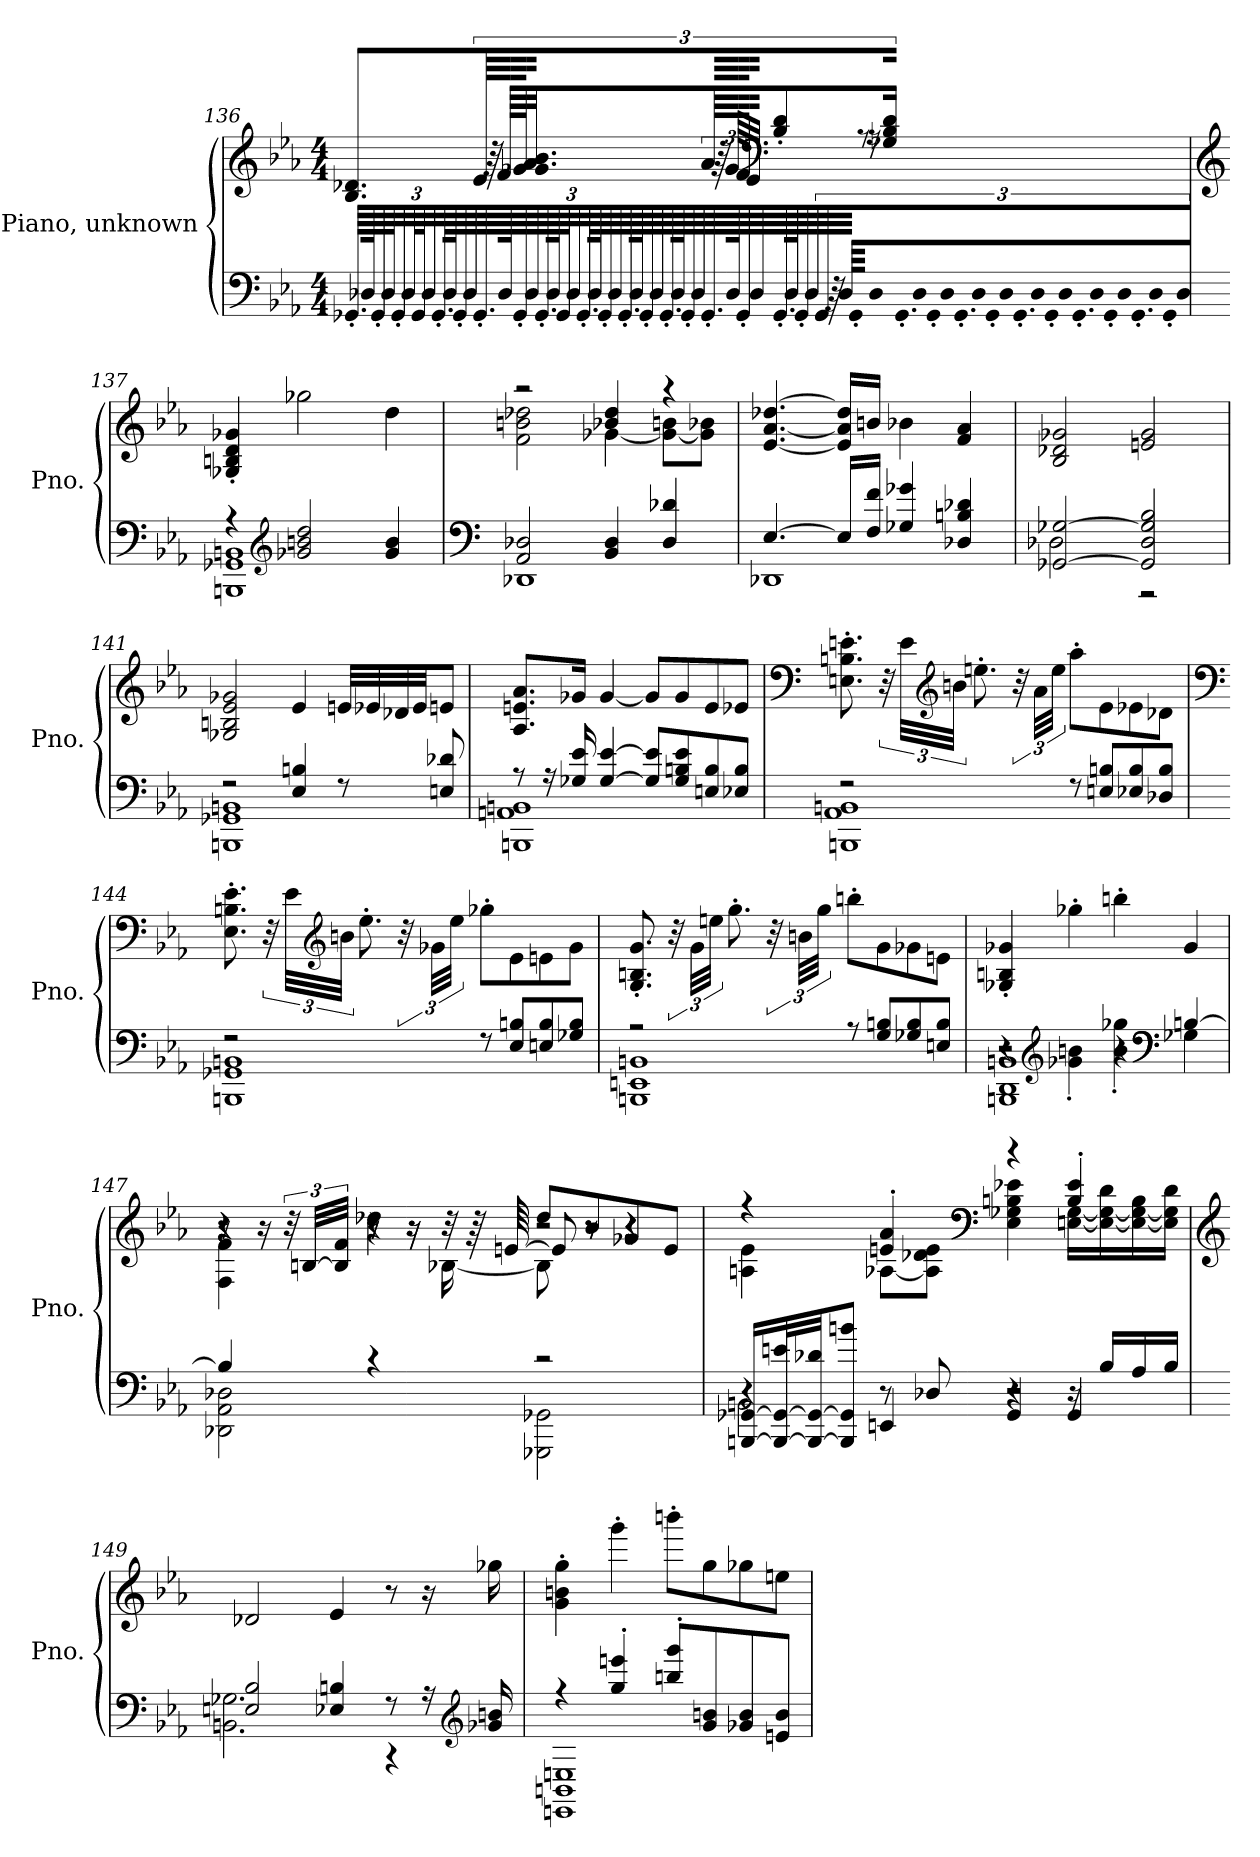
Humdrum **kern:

**kern	**kern
*part1	*part1
*staff2	*staff1
*I"Piano, unknown	*
*I'Pno.	*
!!LO:LB:g=z
*clefF4	*clefG2
*k[b-e-a-]	*k[b-e-a-]
*M4/4	*M4/4
=136	=136
64.GG-X'/LLLL	8.B-/ 8.d-X/L
128D-X/K	.
64GG-'/	.
64D-/J	.
*Xbrackettup	*
48GG-'/	.
96D-/L	.
96GG-/J	.
48D-/	.
64.GG-'/L	.
128D-/K	.
64GG-'/	.
64D-/	.
64.GG-'/	96e-/Jkkk
.	96r
.	96f/LLLL
128D-/K	.
*	*Xbrackettup
64GG-'/	96g-X/J
.	48a-/JJ
64D-/	.
64.GG-'/	8.g-/ 8.b-/
128D-/K	.
96GG-/J	.
48D-/	.
64.GG-'/L	.
128D-/K	.
64GG-'/	.
64D-/	.
64.GG-'/	.
128D-/K	.
64GG-'/	.
64D-/	.
*	*brackettup
64.GG-'/	96a-/Jkkk
.	96r
.	96g-/LLLL
128D-/K	.
*	*Xbrackettup
64GG-'/	96f/J
.	48e-/JJJ
64D-/	.
*	*clefF4
64.GG-'/	4B-\' 4d-\'
128D-/K	.
64GG-'/	.
64D-/	.
64.GG-'/	.
128D-/K	.
64GG-'/	.
64D-/	.
*brackettup	*
96GG-/JJJJ	.
96r	.
96D-/LLLL	.
64GG-'/	.
64D-/	.
64.GG-'/	.
128D-/K	.
64GG-'/	.
64D-/	.
64.GG-'/	8r
128D-/K	.
64GG-'/	.
64D-/	.
64.GG-'/	.
128D-/K	.
64GG-'/	.
64D-/	.
64.GG-'/	16r
128D-/K	.
64GG-'/	.
64D-/	.
64.GG-'/	16G-X\ 16B-\ 16d-\
128D-/K	.
64GG-'/	.
64D-/JJJJ	.
!!LO:LB:g=z
=137	=137
*	*clefG2
*^	*
4r	1BBBn 1GG-X 1BBn	4G-X/' 4Bn/' 4d/' 4g-X/'
*clefG2	*	*
2g-X/ 2bn/ 2dd/	.	2gg-X\
4g-/ 4b/	.	4dd\
=138	=138	=138
*clefF4	*	*
*	*	*^
2AA-/ 2D-X/	1DD-X	2r	2f\ 2bn\ 2dd-X\
4BB-/ 4D-/	.	4b-X/ 4dd-/	[4g-X\
4D-/ 4d-X/	.	4r	8g-\_ 8bn\L
.	.	.	8g-\] 8b-X\J
*	*	*v	*v
=139	=139	=139
[4.E-/	1DD-X	[4.e-/ [4.a-/ [4.dd-X/
16E-/LL]	.	16e-/] 16a-/] 16dd-/]LL
16F/ 16f/JJ	.	16bn/JJ
4G-X/ 4g-X/	.	4b-X\
4D-X/ 4Bn/ 4d-X/	.	4f/ 4a-/
=140	=140	=140
[2GG-X/ [2G-X/	2D-X\	2B-/ 2d-X/ 2g-X/
2GG-/] 2D-/ 2G-/] 2B-/	2r	2en/ 2g-/
!!LO:PB:g=z
=141	=141	=141
2r	1BBBn 1GG-X 1BBn	2G-X/ 2Bn/ 2e-/ 2g-X/
4E-/ 4Bn/	.	4e-/
8r	.	32en/LLL
.	.	32e-X/
.	.	32d-X/
.	.	32e-/JJ
8En/ 8d-X/	.	8en/J
=142	=142	=142
8r	1BBBn 1AAn 1BBn	8.A-/ 8.en/ 8.a-/L
16r	.	.
16G-X/ 16e-/	.	16g-X/Jk
[4G-/ [4e-/	.	[4g-/
8G-/] 8e-/]L	.	8g-/L]
8G-/ 8Bn/ 8e-/	.	8g-/
8En/ 8B/	.	8e/
8E-X/ 8B/J	.	8e-X/J
!!LO:LB:g=z
=143	=143	=143
*	*	*clefF4
2r	1BBBn 1AA- 1BBn	8.En\' 8.Bn\' 8.en\'
*	*	*brackettup
.	.	48r
.	.	48e\LLL
*	*	*clefG2
.	.	48bn\JJJ
.	.	8.een'\
.	.	48r
.	.	48a-\LLL
.	.	48ee\JJJ
8r	.	8aa-'\L
8En/ 8Bn/L	.	8e\
8E-X/ 8B/	.	8e-X\
8D-X/ 8B/J	.	8d-X\J
=144	=144	=144
*	*	*clefF4
2r	1BBBn 1GG-X 1BBn	8.E-\' 8.Bn\' 8.e-\'
.	.	48r
.	.	48e-\LLL
*	*	*clefG2
.	.	48bn\JJJ
.	.	8.ee-'\
.	.	48r
.	.	48g-X\LLL
.	.	48ee-\JJJ
8r	.	8gg-X'\L
8E-/ 8Bn/L	.	8e-\
8En/ 8B/	.	8en\
8G-X/ 8B/J	.	8g-\J
!!LO:LB:g=z
=145	=145	=145
2r	1BBBn 1EEn 1BBn	8.G/' 8.Bn/' 8.g/'
.	.	48r
.	.	48g\LLL
.	.	48een\JJJ
.	.	8.gg'\
.	.	48r
.	.	48bn\LLL
.	.	48gg\JJJ
8r	.	8bbn'\L
8G/ 8Bn/L	.	8g\
8G-X/ 8B/	.	8g-X\
8En/ 8B/J	.	8en\J
=146	=146	=146
*	*^	*
2r	4r	1BBBn 1DD 1BBn	4G-X/' 4Bn/' 4g-X/'
*clefG2	*	*	*
.	4g-X\' 4bn\'	.	4gg-X'\
4r	4b\' 4gg-X\'	.	4bbn'\
*clefF4	*	*	*
[4Bn/	4G-X\	.	4g-/
*	*v	*v	*
!!LO:LB:g=z
=147	=147	=147
*	*	*^
*	*	*	*^
*	*	*	*	*^
4B/]	2DD-X\ 2AA-\ 2D-X\	8r	4F\ 4f\	4r	4r
.	.	16r	.	.	.
.	.	48r	.	.	.
.	.	[48Bn/LLL	.	.	.
.	.	48B/] 48f/JJJ	.	.	.
4r	.	4r	4dd-X\	8r	8r
.	.	.	.	16r	16r
.	.	.	.	32r	[16B-X\
.	.	.	.	64r	.
.	.	.	.	[64en/	.
2r	2GGG-X\ 2GG-X\	8dd-/L	2r	8e/]	8B-\]
.	.	8b-/	.	8r	8r
.	.	8g-X/	.	4r	4r
.	.	8e/J	.	.	.
*	*	*	*v	*v	*v
=148	=148	=148	=148
*	*^	*	*
[16BBBn/ [16GG-X/LL	2BBn\	4r	4r	4An\ 4e-\
32BBB/_ 32GG-/_ 32en/L	.	.	.	.
32BBB/_ 32GG-/_ 32d-X/JJ	.	.	.	.
8BBB/] 8GG-/] 8bn/J	.	.	.	.
8r	.	4EEn/	4en/' 4a-/'	[8A-X\L
8D-X/	.	.	.	8A-\] 8d-X\ 8e\J
*	*	*	*clefF4	*
4GG-/	2r	4r	4r	4E-\ 4G-X\ 4Bn\ 4e-X\
16r	.	4GG-/	4B/' 4e-/'	[16En\ [16G-\LL
16B-/LL	.	.	.	16E\_ 16G-\_ 16d-\
16A-/	.	.	.	16E\_ 16G-\_ 16B\
16B-/JJ	.	.	.	16E\] 16G-\] 16d-\JJ
*v	*v	*v	*	*
*	*v	*v
!!LO:LB:g=z
=149	=149
*	*clefG2
*^	*
2En/ 2B-/	2.BBn\ 2.G-X\	2d-X/
4E-X/ 4Bn/	.	4e-/
8r	4r	8r
16r	.	16r
*clefG2	*	*
16g-X/ 16bn/	.	16gg-X\
=150	=150	=150
4r	1EEn 1BBn 1En	4g\' 4bn\' 4gg\'
4gg/' 4eeen/'	.	4ggg'\
8bbn/' 8ggg/'L	.	8bbbn'\L
8g/ 8bn/	.	8gg\
8g-X/ 8b/	.	8gg-X\
8en/ 8b/J	.	8een\J
*v	*v	*
=	=
*-	*-
